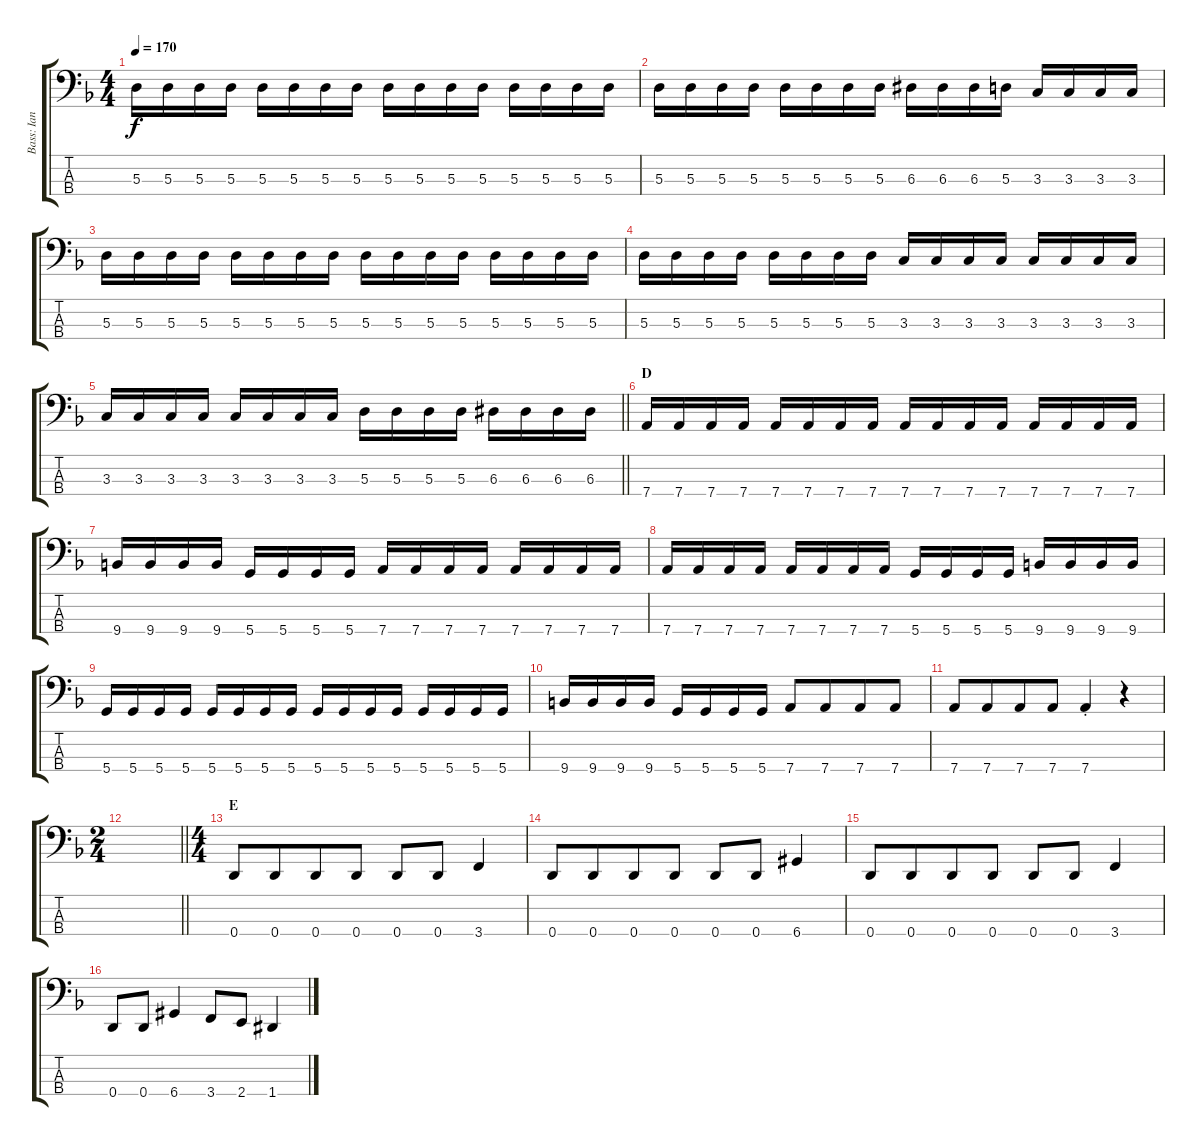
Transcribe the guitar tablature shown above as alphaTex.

\track ("Bass: Ian" "Bass: Ian") {instrument electricbassfinger}
\staff {score tabs}
\tuning (G2 D2 A1 D1) {hide}
\ts (4 4)
\tempo 170
\clef f4
\ks f
5.3.16{dy f} 5.3.16 5.3.16 5.3.16 5.3.16 5.3.16 5.3.16 5.3.16 5.3.16 5.3.16 5.3.16 5.3.16 5.3.16 5.3.16 5.3.16 5.3.16 |
5.3.16 5.3.16 5.3.16 5.3.16 5.3.16 5.3.16 5.3.16 5.3.16 6.3{acc #}.16 6.3{acc #}.16 6.3{acc #}.16 5.3.16 3.3.16 3.3.16 3.3.16 3.3.16 |
5.3.16 5.3.16 5.3.16 5.3.16 5.3.16 5.3.16 5.3.16 5.3.16 5.3.16 5.3.16 5.3.16 5.3.16 5.3.16 5.3.16 5.3.16 5.3.16 |
5.3.16 5.3.16 5.3.16 5.3.16 5.3.16 5.3.16 5.3.16 5.3.16 3.3.16 3.3.16 3.3.16 3.3.16 3.3.16 3.3.16 3.3.16 3.3.16 |
\barLineRight lightlight
3.3.16 3.3.16 3.3.16 3.3.16 3.3.16 3.3.16 3.3.16 3.3.16 5.3.16 5.3.16 5.3.16 5.3.16 6.3{acc #}.16 6.3{acc #}.16 6.3{acc #}.16 6.3{acc #}.16 |
\section ("" "D")
7.4.16 7.4.16 7.4.16 7.4.16 7.4.16 7.4.16 7.4.16 7.4.16 7.4.16 7.4.16 7.4.16 7.4.16 7.4.16 7.4.16 7.4.16 7.4.16 |
9.4.16 9.4.16 9.4.16 9.4.16 5.4.16 5.4.16 5.4.16 5.4.16 7.4.16 7.4.16 7.4.16 7.4.16 7.4.16 7.4.16 7.4.16 7.4.16 |
7.4.16 7.4.16 7.4.16 7.4.16 7.4.16 7.4.16 7.4.16 7.4.16 5.4.16 5.4.16 5.4.16 5.4.16 9.4.16 9.4.16 9.4.16 9.4.16 |
5.4.16 5.4.16 5.4.16 5.4.16 5.4.16 5.4.16 5.4.16 5.4.16 5.4.16 5.4.16 5.4.16 5.4.16 5.4.16 5.4.16 5.4.16 5.4.16 |
9.4.16 9.4.16 9.4.16 9.4.16 5.4.16 5.4.16 5.4.16 5.4.16 7.4.8 7.4.8{beam merge} 7.4.8 7.4.8 |
7.4.8 7.4.8{beam merge} 7.4.8 7.4.8 7.4{st}.4 r.4 |
\ts (2 4)
\barLineRight lightlight
|
\ts (4 4)
\section ("" "E")
0.4.8 0.4.8{beam merge} 0.4.8 0.4.8 0.4.8 0.4.8{beam merge} 3.4.4 |
0.4.8 0.4.8{beam merge} 0.4.8 0.4.8 0.4.8 0.4.8{beam merge} 6.4{acc #}.4 |
0.4.8 0.4.8{beam merge} 0.4.8 0.4.8 0.4.8 0.4.8{beam merge} 3.4.4 |
0.4.8 0.4.8{beam merge} 6.4{acc #}.4 3.4.8 2.4.8{beam merge} 1.4{acc #}.4
